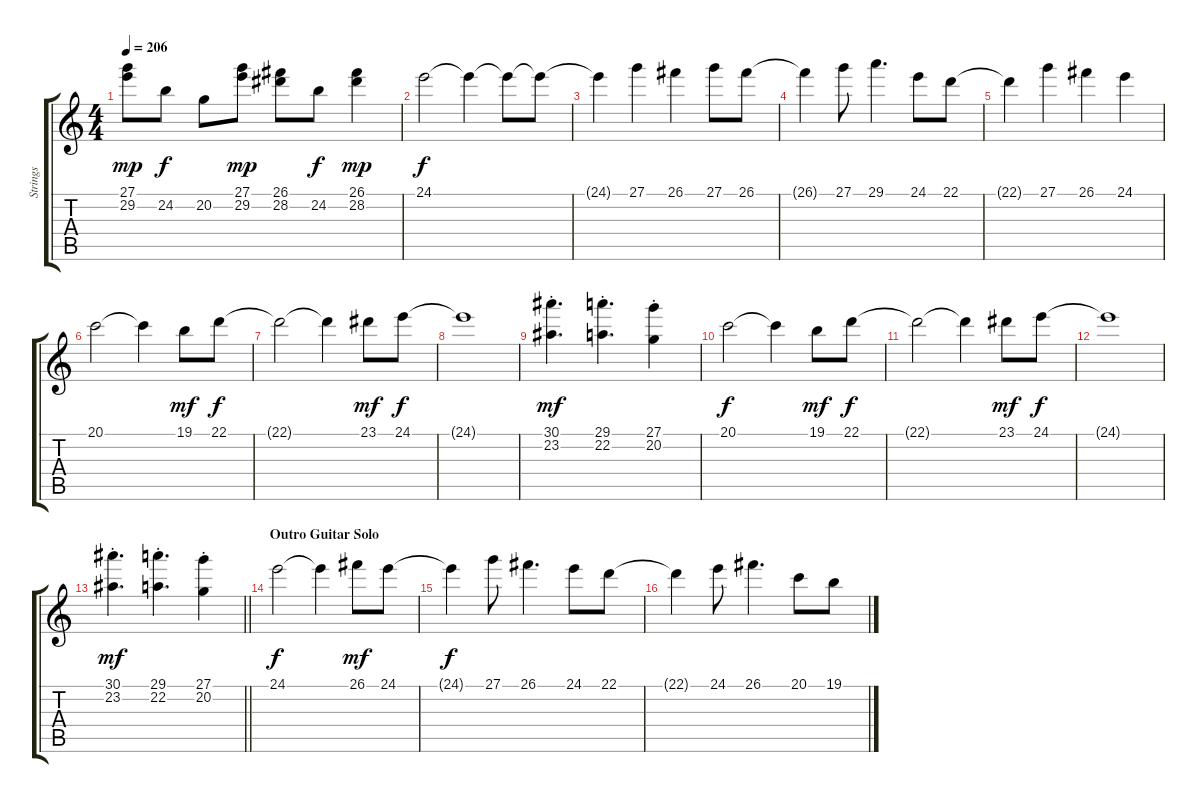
\track ("Strings" "Strings") {instrument stringensemble1}
\staff {score tabs}
\tuning (E4 B3 G3 D3 A2 E2) {hide}
\ts (4 4)
\tempo 206
\clef g2
\ks c
(27.1 29.2).8{dy mp} 24.2.8{dy f} 20.2.8 (27.1 29.2).8{dy mp} (26.1 28.2).8 24.2.8{dy f} (26.1 28.2).4{dy mp} |
24.1.2{dy f} 24.1{t}.4 24.1{t}.8 24.1{t}.8 |
24.1{t}.4 27.1.4 26.1.4 27.1.8 26.1.8 |
26.1{t}.4 27.1.8 29.1.4{d} 24.1.8 22.1.8 |
22.1{t}.4 27.1.4 26.1.4 24.1.4 |
20.1.2 20.1{t}.4 19.1.8{dy mf} 22.1.8{dy f} |
22.1{t}.2 22.1{t}.4 23.1.8{dy mf} 24.1.8{dy f} |
24.1{t}.1 |
(30.1{st} 23.2{st}).4{d dy mf} (29.1{st} 22.2{st}).4{d} (27.1{st} 20.2{st}).4 |
20.1.2{dy f} 20.1{t}.4 19.1.8{dy mf} 22.1.8{dy f} |
22.1{t}.2 22.1{t}.4 23.1.8{dy mf} 24.1.8{dy f} |
24.1{t}.1 |
\barLineRight lightlight
(30.1{st} 23.2{st}).4{d dy mf} (29.1{st} 22.2{st}).4{d} (27.1{st} 20.2{st}).4 |
\section ("" "Outro Guitar Solo")
24.1.2{dy f} 24.1{t}.4 26.1.8{dy mf} 24.1.8 |
24.1{t}.4{dy f} 27.1.8 26.1.4{d} 24.1.8 22.1.8 |
22.1{t}.4 24.1.8 26.1.4{d} 20.1.8 19.1.8
